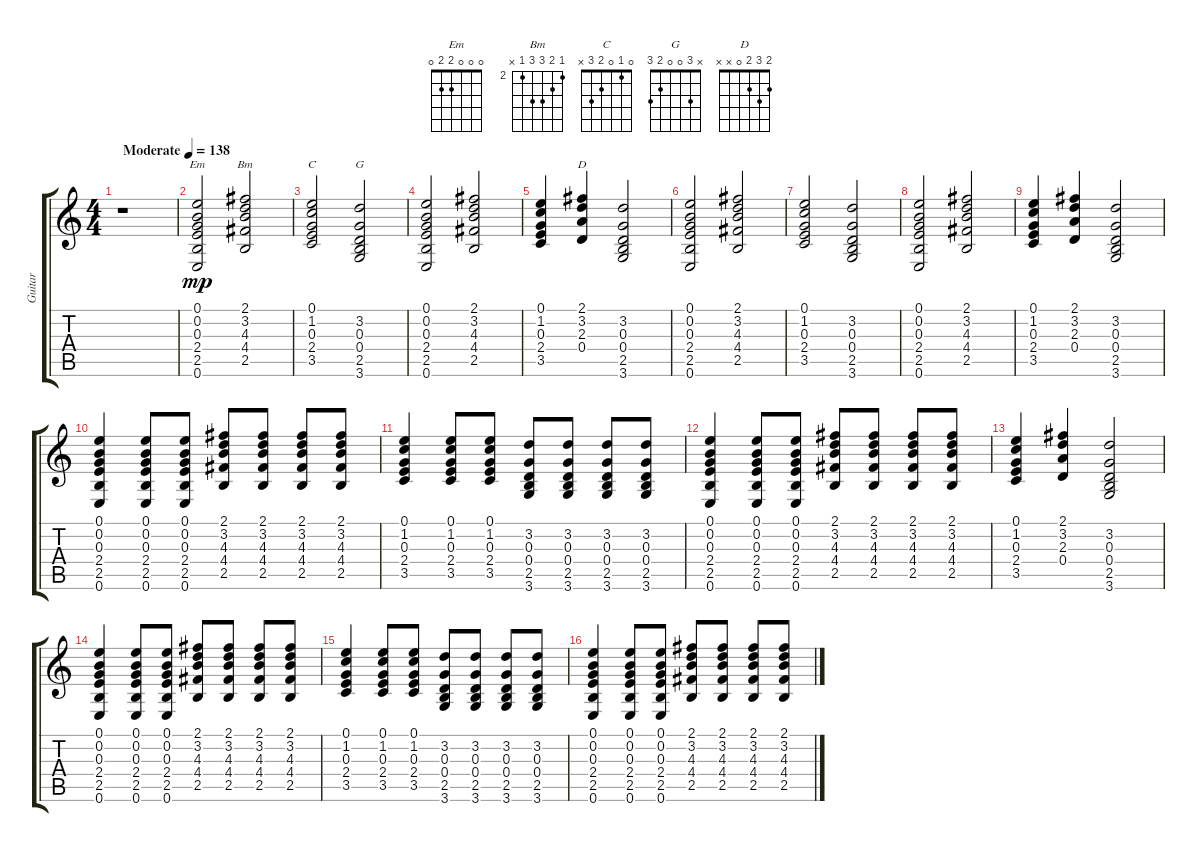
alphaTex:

\track ("Guitar" "Guitar") {instrument acousticguitarsteel}
\staff {score tabs}
\tuning (E4 B3 G3 D3 A2 E2) {hide}
\chord ("Em" 0 0 0 2 2 0)
\chord ("Bm" 2 3 4 4 2 x) {firstfret 2}
\chord ("C" 0 1 0 2 3 x)
\chord ("G" x 3 0 0 2 3)
\chord ("D" 2 3 2 0 x x)
\ts (4 4)
\tempo (138 "Moderate")
\clef g2
\ks c
r.1{dy mp instrument acousticguitarsteel} |
(0.1 0.2 0.3 2.4 2.5 0.6).2{ch "Em"} (2.1 3.2 4.3 4.4 2.5).2{ch "Bm"} |
(0.1 1.2 0.3 2.4 3.5).2{ch "C"} (3.2 0.3 0.4 2.5 3.6).2{ch "G"} |
(0.1 0.2 0.3 2.4 2.5 0.6).2 (2.1 3.2 4.3 4.4 2.5).2 |
(0.1 1.2 0.3 2.4 3.5).4 (2.1 3.2 2.3 0.4).4{ch "D"} (3.2 0.3 0.4 2.5 3.6).2 |
(0.1 0.2 0.3 2.4 2.5 0.6).2 (2.1 3.2 4.3 4.4 2.5).2 |
(0.1 1.2 0.3 2.4 3.5).2 (3.2 0.3 0.4 2.5 3.6).2 |
(0.1 0.2 0.3 2.4 2.5 0.6).2 (2.1 3.2 4.3 4.4 2.5).2 |
(0.1 1.2 0.3 2.4 3.5).4 (2.1 3.2 2.3 0.4).4 (3.2 0.3 0.4 2.5 3.6).2 |
(0.1 0.2 0.3 2.4 2.5 0.6).4 (0.1 0.2 0.3 2.4 2.5 0.6).8 (0.1 0.2 0.3 2.4 2.5 0.6).8 (2.1 3.2 4.3 4.4 2.5).8 (2.1 3.2 4.3 4.4 2.5).8 (2.1 3.2 4.3 4.4 2.5).8 (2.1 3.2 4.3 4.4 2.5).8 |
(0.1 1.2 0.3 2.4 3.5).4 (0.1 1.2 0.3 2.4 3.5).8 (0.1 1.2 0.3 2.4 3.5).8 (3.2 0.3 0.4 2.5 3.6).8 (3.2 0.3 0.4 2.5 3.6).8 (3.2 0.3 0.4 2.5 3.6).8 (3.2 0.3 0.4 2.5 3.6).8 |
(0.1 0.2 0.3 2.4 2.5 0.6).4 (0.1 0.2 0.3 2.4 2.5 0.6).8 (0.1 0.2 0.3 2.4 2.5 0.6).8 (2.1 3.2 4.3 4.4 2.5).8 (2.1 3.2 4.3 4.4 2.5).8 (2.1 3.2 4.3 4.4 2.5).8 (2.1 3.2 4.3 4.4 2.5).8 |
(0.1 1.2 0.3 2.4 3.5).4 (2.1 3.2 2.3 0.4).4 (3.2 0.3 0.4 2.5 3.6).2 |
(0.1 0.2 0.3 2.4 2.5 0.6).4 (0.1 0.2 0.3 2.4 2.5 0.6).8 (0.1 0.2 0.3 2.4 2.5 0.6).8 (2.1 3.2 4.3 4.4 2.5).8 (2.1 3.2 4.3 4.4 2.5).8 (2.1 3.2 4.3 4.4 2.5).8 (2.1 3.2 4.3 4.4 2.5).8 |
(0.1 1.2 0.3 2.4 3.5).4 (0.1 1.2 0.3 2.4 3.5).8 (0.1 1.2 0.3 2.4 3.5).8 (3.2 0.3 0.4 2.5 3.6).8 (3.2 0.3 0.4 2.5 3.6).8 (3.2 0.3 0.4 2.5 3.6).8 (3.2 0.3 0.4 2.5 3.6).8 |
(0.1 0.2 0.3 2.4 2.5 0.6).4 (0.1 0.2 0.3 2.4 2.5 0.6).8 (0.1 0.2 0.3 2.4 2.5 0.6).8 (2.1 3.2 4.3 4.4 2.5).8 (2.1 3.2 4.3 4.4 2.5).8 (2.1 3.2 4.3 4.4 2.5).8 (2.1 3.2 4.3 4.4 2.5).8
